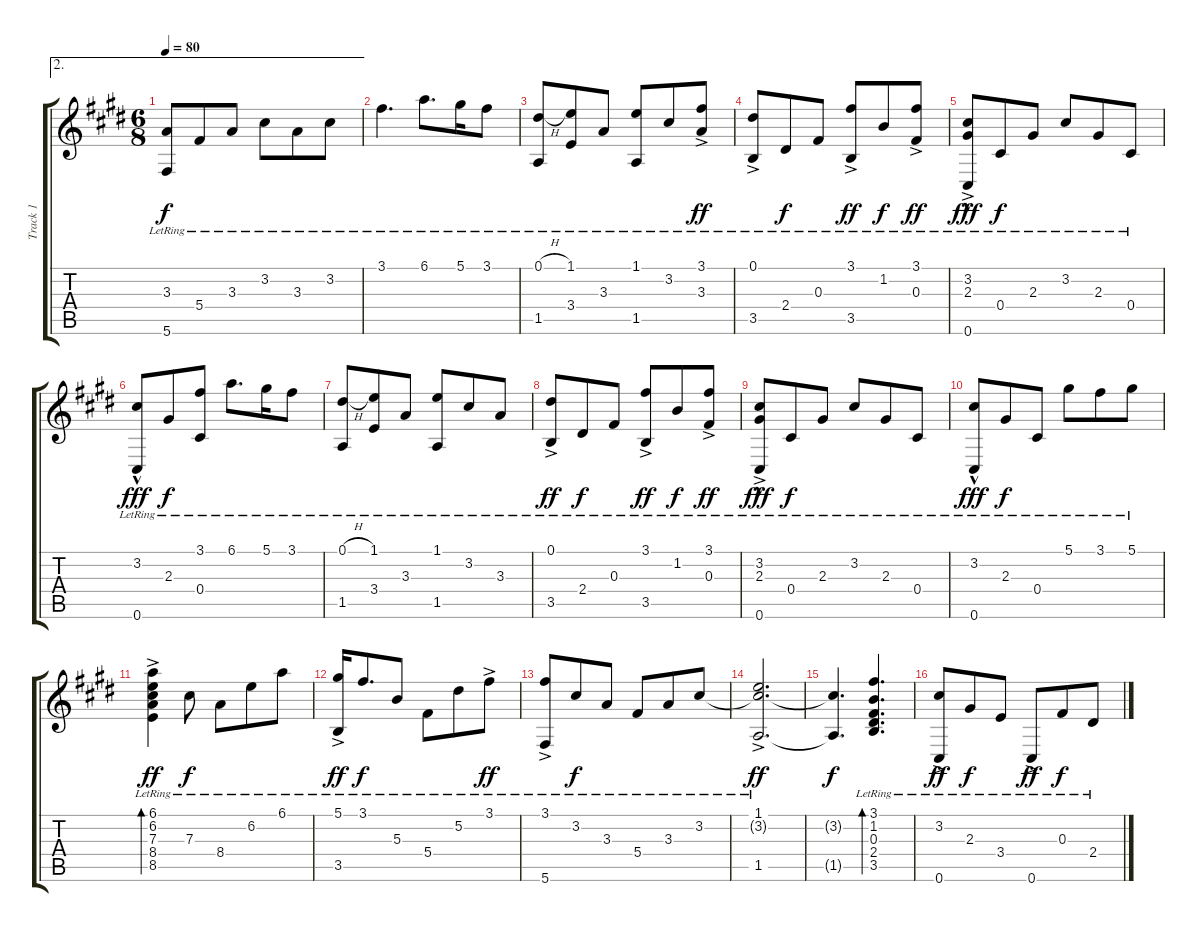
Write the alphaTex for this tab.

\track ("Track 1" "Track 1") {instrument acousticguitarsteel}
\staff {score tabs}
\tuning (Eb4 Bb3 Gb3 Db3 Ab2 Db2) {hide}
\ae 2
\ts (6 8)
\tempo 80
\clef g2
\ks c#minor
(3.3{lr} 5.6{lr}).8{dy f} 5.4{lr}.8 3.3{lr}.8 3.2{lr}.8 3.3{lr}.8 3.2{lr}.8 |
3.1{lr}.4{d} 6.1{lr}.8{d} 5.1{lr}.16 3.1{lr}.8 |
(0.1{h lr} 1.5{lr}).8 (1.1{lr} 3.4{lr}).8 3.3{lr}.8 (1.1{lr} 1.5{lr}).8 3.2{lr}.8 (3.1{ac lr} 3.3{lr}).8{dy ff} |
(0.1{ac lr} 3.5{lr}).8 2.4{lr}.8{dy f} 0.3{lr}.8 (3.1{ac lr} 3.5{lr}).8{dy ff} 1.2{lr}.8{dy f} (3.1{ac lr} 0.3{lr}).8{dy ff} |
(3.2{ac lr} 2.3{lr} 0.6{hac lr}).8{dy fff} 0.4{lr}.8{dy f} 2.3{lr}.8 3.2{lr}.8 2.3{lr}.8 0.4{lr}.8 |
(3.2{lr} 0.6{hac lr}).8{dy fff} 2.3{lr}.8{dy f} (3.1{lr} 0.4{lr}).8 6.1{lr}.8{d} 5.1{lr}.16 3.1{lr}.8 |
(0.1{h lr} 1.5{lr}).8 (1.1{lr} 3.4{lr}).8 3.3{lr}.8 (1.1{lr} 1.5{lr}).8 3.2{lr}.8 3.3{lr}.8 |
(0.1{ac lr} 3.5{lr}).8{dy ff} 2.4{lr}.8{dy f} 0.3{lr}.8 (3.1{ac lr} 3.5{lr}).8{dy ff} 1.2{lr}.8{dy f} (3.1{ac lr} 0.3{lr}).8{dy ff} |
(3.2{ac lr} 2.3{lr} 0.6{hac lr}).8{dy fff} 0.4{lr}.8{dy f} 2.3{lr}.8 3.2{lr}.8 2.3{lr}.8 0.4{lr}.8 |
(3.2{lr} 0.6{hac lr}).8{dy fff} 2.3{lr}.8{dy f} 0.4{lr}.8 5.1{lr}.8 3.1{lr}.8 5.1{lr}.8 |
(6.1{ac lr} 6.2{lr} 7.3{lr} 8.4{lr} 8.5{lr}).4{bd 60 dy ff} 7.3{lr}.8{dy f} 8.4{lr}.8 6.2{lr}.8 6.1{lr}.8 |
(5.1{ac lr} 3.5{lr}).16{dy ff} 3.1{lr}.8{d dy f} 5.3{lr}.8 5.4{lr}.8 5.2{lr}.8 3.1{ac lr}.8{dy ff} |
(3.1{ac lr} 5.6{lr}).8 3.2{lr}.8{dy f} 3.3{lr}.8 5.4{lr}.8 3.3{lr}.8 3.2{lr}.8 |
(1.1{ac lr} 3.2{t} 1.5{lr}).2{d dy ff} |
(3.2{t} 1.5{t}).4{d dy f} (3.1{lr} 1.2{lr} 0.3{lr} 2.4{lr} 3.5{lr}).4{d bd 60} |
(3.2{lr} 0.6{ac lr}).8{dy ff} 2.3{lr}.8{dy f} 3.4{lr}.8 0.6{ac lr}.8{dy ff} 0.3{lr}.8{dy f} 2.4{lr}.8
